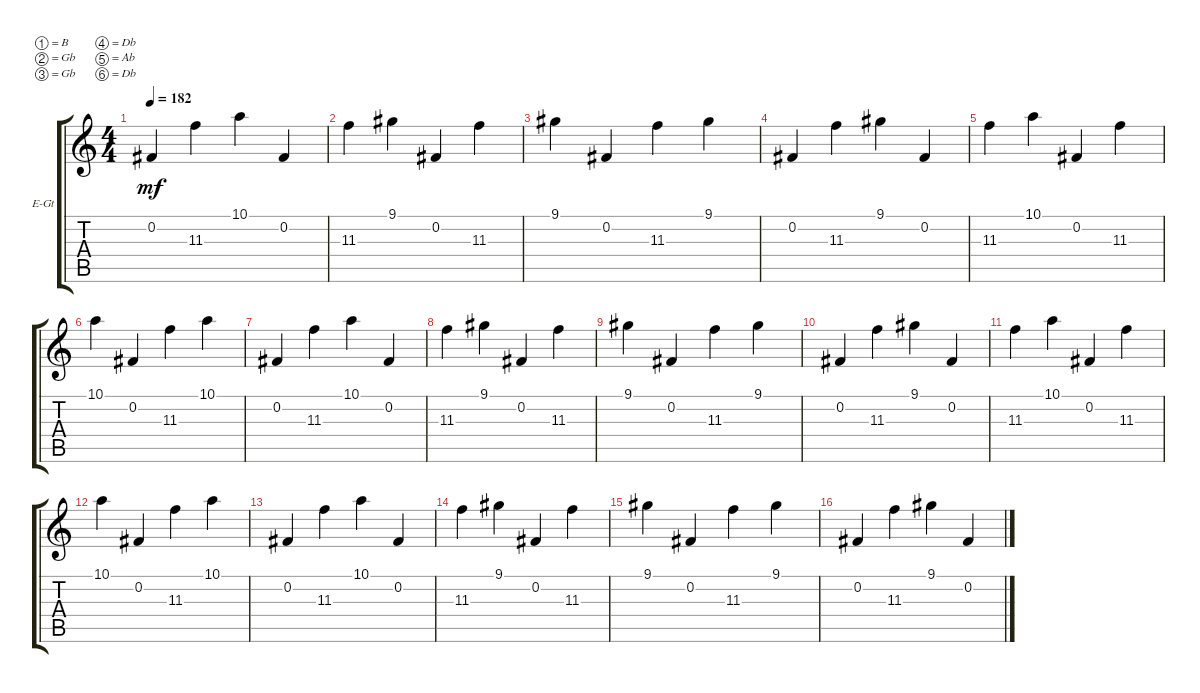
\defaultSystemsLayout 4
\bracketExtendMode groupsimilarinstruments
\firstSystemTrackNameOrientation horizontal
\otherSystemsTrackNameOrientation horizontal
\track ("Electric Guitar" "E-Gt") {instrument electricguitarclean}
\staff {score tabs}
\tuning (B3 Gb3 Gb3 Db3 Ab2 Db2)
\ts (4 4)
\tempo 182
\clef g2
\scale
0.333333
\ks c
0.2.4{dy mf} 11.3.4 10.1.4 0.2.4 |
\scale
0.333333 11.3.4 9.1.4 0.2.4 11.3.4 |
\scale
0.333333 9.1.4 0.2.4 11.3.4 9.1.4 |
\scale
0.333333 0.2.4 11.3.4 9.1.4 0.2.4 |
\scale
0.333333 11.3.4 10.1.4 0.2.4 11.3.4 |
\scale
0.333333 10.1.4 0.2.4 11.3.4 10.1.4 |
\scale
0.333333 0.2.4 11.3.4 10.1.4 0.2.4 |
\scale
0.333333 11.3.4 9.1.4 0.2.4 11.3.4 |
\scale
0.333333 9.1.4 0.2.4 11.3.4 9.1.4 |
\scale
0.333333 0.2.4 11.3.4 9.1.4 0.2.4 |
\scale
0.333333 11.3.4 10.1.4 0.2.4 11.3.4 |
\scale
0.333333 10.1.4 0.2.4 11.3.4 10.1.4 |
\scale
0.333333 0.2.4 11.3.4 10.1.4 0.2.4 |
\scale
0.333333 11.3.4 9.1.4 0.2.4 11.3.4 |
\scale
0.333333 9.1.4 0.2.4 11.3.4 9.1.4 |
\scale
0.333333 0.2.4 11.3.4 9.1.4 0.2.4
